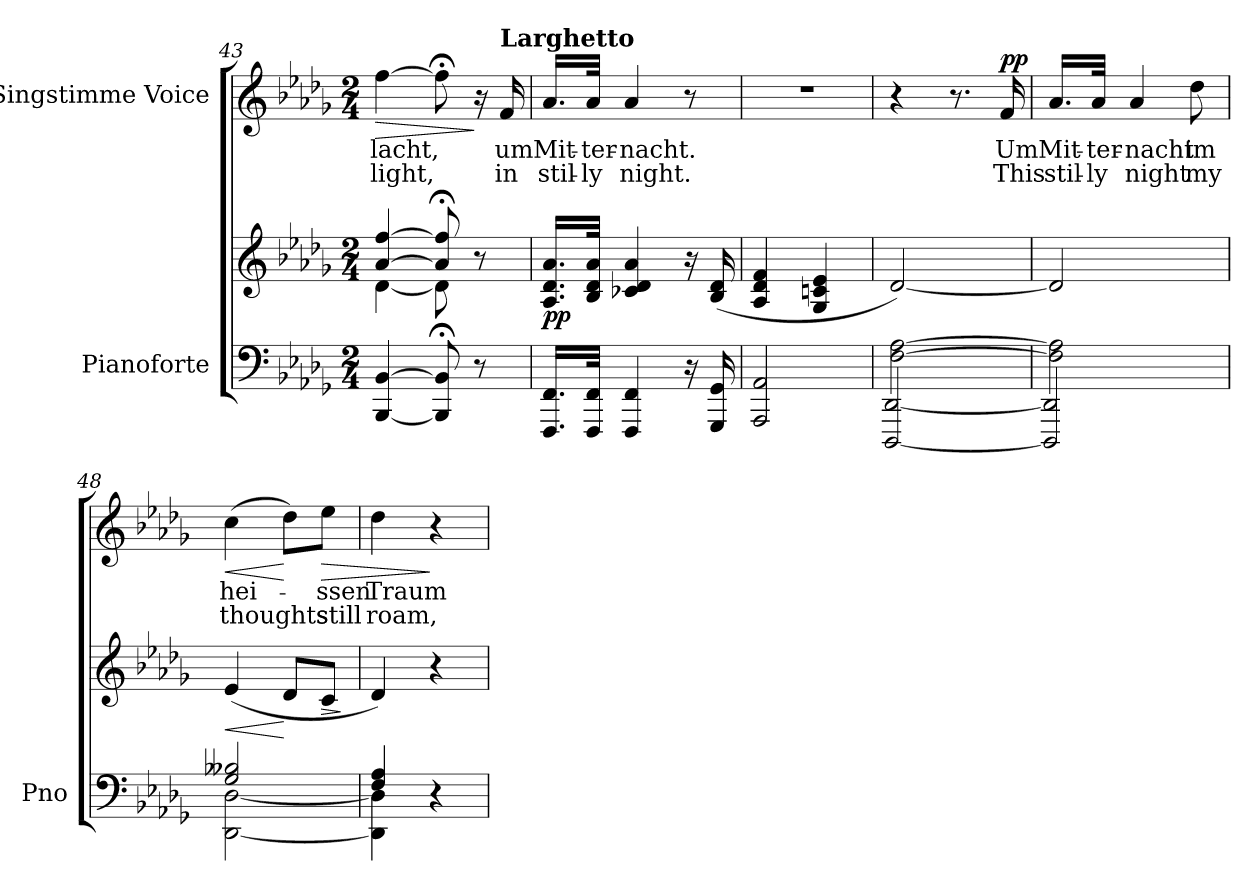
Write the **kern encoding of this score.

**kern	**kern	**dynam	**kern	**text	**text	**dynam
*part2	*part2	*part2	*part1	*part1	*part1	*part1
*staff3	*staff2	*staff2/3	*staff1	*staff1	*staff1	*staff1
*I"Pianoforte	*	*	*I"Singstimme Voice	*	*	*
*I'Pno	*	*	*	*	*	*
*clefF4	*clefG2	*	*clefG2	*	*	*
*k[b-e-a-d-g-]	*k[b-e-a-d-g-]	*	*k[b-e-a-d-g-]	*	*	*
*M2/4	*M2/4	*	*M2/4	*	*	*
=43	=43	=43	=43	=43	=43	=43
*	*^	*	*	*	*	*
!	!	!	!	!	!	!	!LO:HP:b
[4BBB-/ [4BB-/	[4a-/ [4ff/	[4d-\	.	[4ff\	lacht,	light,	>
8BBB-/]; 8BB-/];	8a-/];< 8ff/];<	8d-\]	.	8ff;<\]	.	.	.
8r	8r	8ryy	.	16r	.	.	]
!	!	!	!	!LO:TX:a:B:t=Larghetto	!	!	!
!	!	!	!	!	!	!	!LO:DY:a
!	!	!	!	!	!	!	!LO:DY:n=1:a
.	.	.	.	16f/	um	in	pp other-dynamics
*	*v	*v	*	*	*	*	*
=44	=44	=44	=44	=44	=44	=44
!	!	!LO:DY:b	!	!	!	!
16.FFF/ 16.FF/LL	16.A-/ 16.d-/ 16.a-/LL	pp	16.a-/LL	Mit-	stil-	.
32FFF/ 32FF/JJk	32B-/ 32d-/ 32a-/JJk	.	32a-/JJk	-ter-	-ly	.
4FFF/ 4FF/	4c-X/ 4d-/ 4a-/	.	4a-/	-nacht.	night.	.
16r	16r	.	8r	.	.	.
16GGG-/ 16GG-/	(>16B-/ 16d-/	.	.	.	.	.
=45	=45	=45	=45	=45	=45	=45
2AAA-/ 2AA-/	4A-/ 4d-/ 4f/	.	2r	.	.	.
.	4G-/ 4cn/ 4e-/	.	.	.	.	.
=46	=46	=46	=46	=46	=46	=46
*^	*	*	*	*	*	*
[2F\ [2A-\	[<2DDD-/ [<2DD-/	[2d-/)	.	4r	.	.	.
.	.	.	.	8.r	.	.	.
!	!	!	!	!	!	!	!LO:DY:a
.	.	.	.	16f/	Um	This	pp
=47	=47	=47	=47	=47	=47	=47	=47
2F\] 2A-\]	2DDD-/] 2DD-/]	2d-/]	.	16.a-/LL	Mit-	stil-	.
.	.	.	.	32a-/JJk	-ter-	-ly	.
.	.	.	.	4a-/	-nacht	night	.
.	.	.	.	8dd-\	im	my	.
=48	=48	=48	=48	=48	=48	=48	=48
!	!	!	!LO:HP:b	!	!	!	!LO:HP:b
2G-/ 2B--X/	[2DD-\ [2D-\	(>4e-/	<	(4cc\	hei-	thoughts	<
.	.	8d-/L	[	8dd-\L)	.	.	[
!	!	!	!LO:HP:b	!	!	!	!LO:HP:b
.	.	8c/J	>	8ee-\J	-ssen	still	>
*v	*v	*	*	*	*	*	*
.	.	]	.	.	.	.
=49	=49	=49	=49	=49	=49	=49
*^	*	*	*	*	*	*
4F/ 4A-/	4DD-\] 4D-\]	4d-/)	.	4dd-\	Traum	roam,	.
4r	4ryy	4r	.	4r	.	.	]
*v	*v	*	*	*	*	*	*
=	=	=	=	=	=	=
*-	*-	*-	*-	*-	*-	*-
